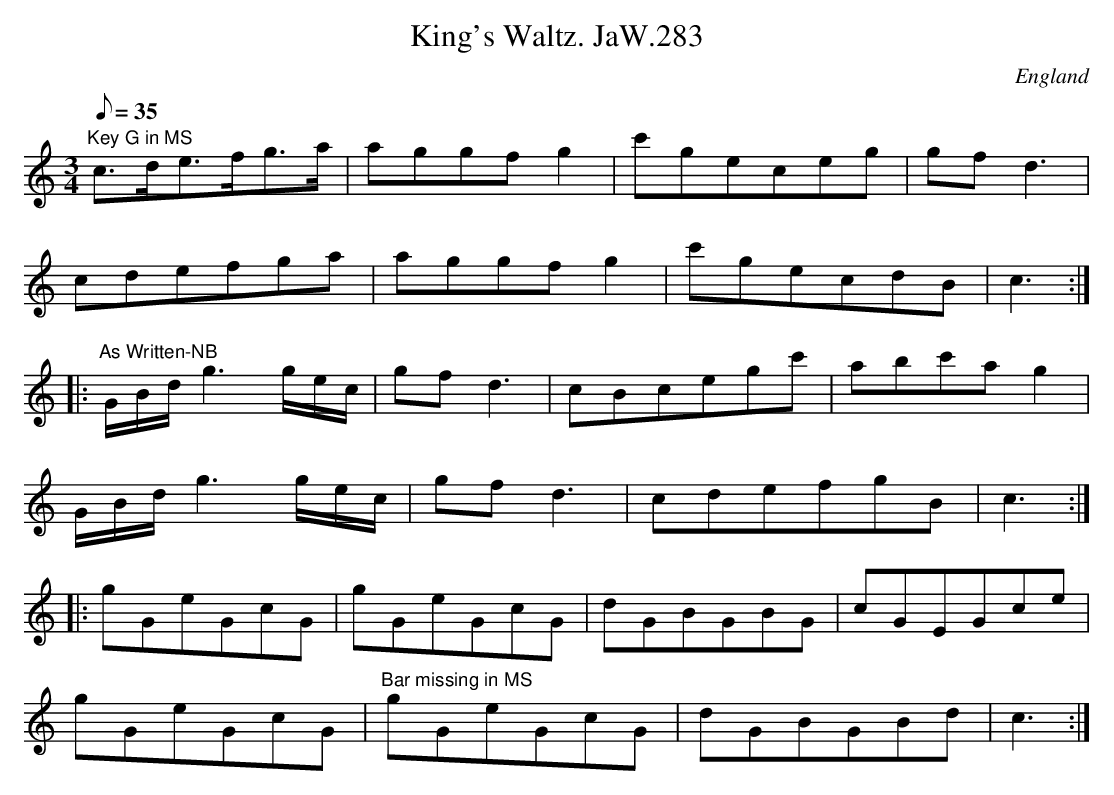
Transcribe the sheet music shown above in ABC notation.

X:1
T:King's Waltz. JaW.283
M:3/4
Q:35
O:England
K:C
"Key G in MS"c>de>fg>a|aggfg2|c'geceg|gfd3|!
cdefga|aggfg2|c'gecdB|c3:|!
|:"As Written-NB"G/B/d/ g3 g/e/c/|gfd3|cBcegc'|abc'ag2|!
G/B/d/ g3 g/e/c/|gfd3|cdefgB|c3:|!
|:gGeGcG|gGeGcG|dGBGBG|cGEGce|!
gGeGcG|"Bar missing in MS"gGeGcG|dGBGBd|c3:|]
